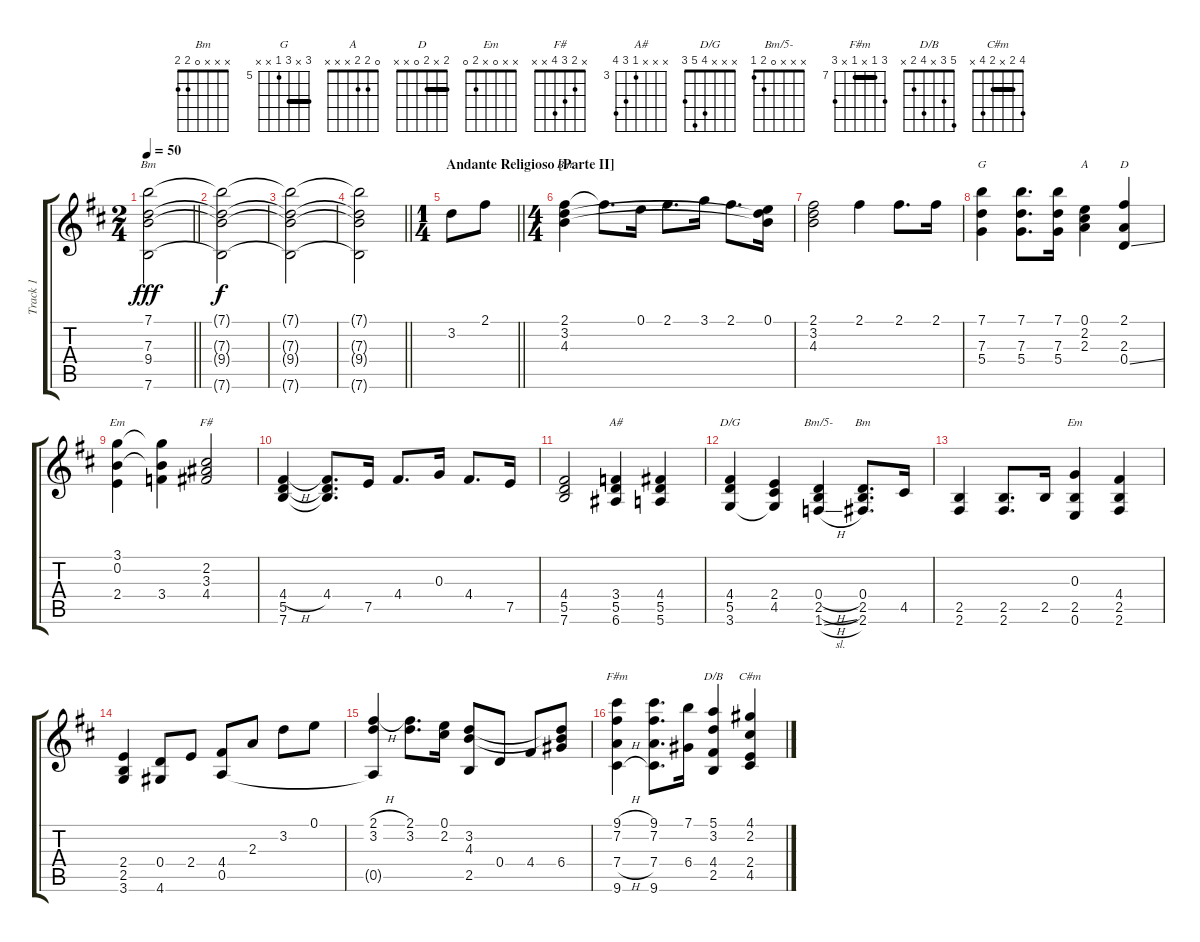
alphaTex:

\track ("Track 1" "Track 1") {instrument acousticguitarnylon}
\staff {score tabs}
\tuning (E4 B3 G3 D3 A2 E2) {hide}
\chord ("Bm" 7 x 7 9 x 7) {firstfret 7 barre 7}
\chord ("Bm" 2 3 4 x x x)
\chord ("G" 7 x 7 5 x x) {firstfret 5 barre 7}
\chord ("A" 0 2 2 x x x)
\chord ("D" 2 x 2 0 x x) {barre 2}
\chord ("Em" 3 0 x 2 x x)
\chord ("F#" x 2 3 4 x x)
\chord ("A#" x x x 3 5 6) {firstfret 3}
\chord ("D/G" x x x 4 5 3)
\chord ("Bm/5-" x x x 0 2 1)
\chord ("Bm" x x x 0 2 2)
\chord ("Em" x x 0 x 2 0)
\chord ("F#m" 9 7 x 7 x 9) {firstfret 7 barre 7}
\chord ("D/B" 5 3 x 4 2 x)
\chord ("C#m" 4 2 x 2 4 x) {barre 2}
\ts (2 4)
\tempo 50
\clef g2
\barLineRight lightlight
\ks d
(7.1 7.3 9.4 7.6).2{ch "Bm" dy fff} |
(7.1{t} 7.3{t} 9.4{t} 7.6{t}).2{dy f} |
(7.1{t} 7.3{t} 9.4{t} 7.6{t}).2 |
\barLineRight lightlight
(7.1{t} 7.3{t} 9.4{t} 7.6{t}).2 |
\ts (1 4)
\section ("" "Andante Religioso [Parte II]")
\barLineRight lightlight
\ks d
3.2.8 2.1.8 |
\ts (4 4)
(2.1 3.2 4.3).4{ch "Bm"} 2.1{t}.8{d} 0.1.16 2.1.8{d} 3.1.16 2.1.8{d} (0.1 3.2{t} 4.3{t}).16 |
(2.1 3.2 4.3).2 2.1.4 2.1.8{d} 2.1.16 |
(7.1 7.3 5.4).4{ch "G"} (7.1 7.3 5.4).8{d} (7.1 7.3 5.4).16 (0.1 2.2 2.3).4{ch "A"} (2.1 2.3 0.4{ss}).4{ch "D"} |
(3.1 0.2 2.4).4{ch "Em"} (3.1{t} 0.2{t} 3.4).4 (2.2 3.3 4.4).2{ch "F#"} |
(4.4{h} 5.5 7.6).4 (4.4 5.5{t} 7.6{t}).8{d} 7.5.16 4.4.8{d} 0.3.16 4.4.8{d} 7.5.16 |
(4.4 5.5 7.6).2 (3.4 5.5 6.6).4{ch "A#"} (4.4 5.5 5.6).4 |
(4.4 5.5 3.6).4{ch "D/G"} (2.4 4.5 3.6{t}).4 (0.4{h} 2.5{h} 1.6{sl}).4{ch "Bm/5-"} (0.4 2.5 2.6).8{d ch "Bm"} 4.5.16 |
(2.5 2.6).4 (2.5 2.6).8{d} 2.5.16 (0.3 2.5 0.6).4{ch "Em"} (4.4 2.5 2.6).4 |
(2.4 2.5 3.6).4 (0.4 4.6).8 2.4.8 (4.4 0.5).8 2.3.8 3.2.8 0.1.8 |
(2.1{h} 3.2 0.5{t}).4 (2.1 3.2).8{d} (0.1 2.2).16 (3.2 4.3 2.5).8 0.4.8 4.4.8 (3.2{t} 4.3{t} 6.4).8 |
(9.1{h} 7.2{h} 7.4{h} 9.6{h}).4{ch "F#m"} (9.1 7.2 7.4 9.6).8{d} (7.1 6.4).16 (5.1 3.2 4.4 2.5).4{ch "D/B"} (4.1 2.2 2.4 4.5).4{ch "C#m"}
